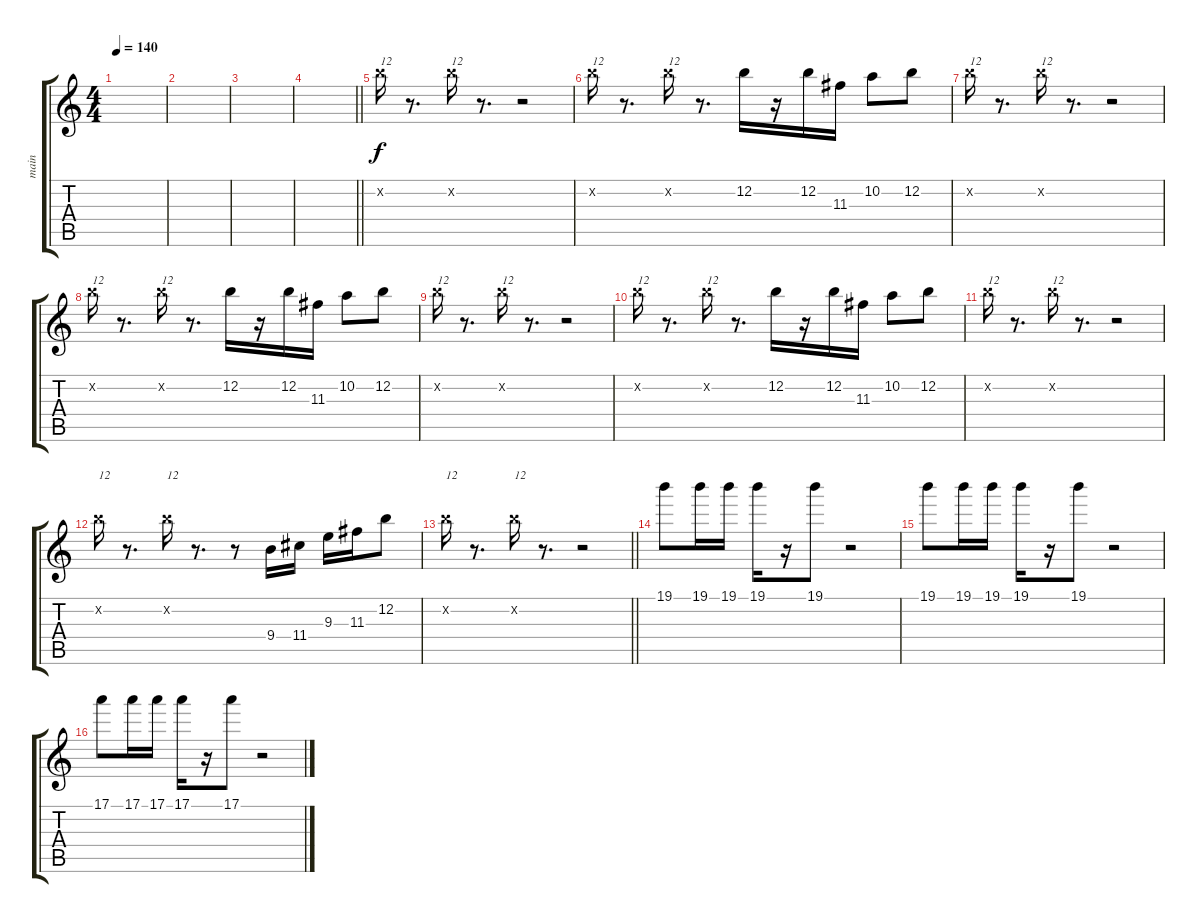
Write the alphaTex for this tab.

\track ("main" "main") {instrument acousticguitarsteel}
\staff {score tabs}
\tuning (E4 B3 G3 D3 A2 E2) {hide}
\ts (4 4)
\tempo 140
\clef g2
\ks c
|
|
|
\barLineRight lightlight
|
12.2{x}.16{txt "12"} r.8{d} 12.2{x}.16{txt "12"} r.8{d} r.2 |
12.2{x}.16{txt "12"} r.8{d} 12.2{x}.16{txt "12"} r.8{d} 12.2.16 r.16 12.2.16 11.3.16 10.2.8 12.2.8 |
12.2{x}.16{txt "12"} r.8{d} 12.2{x}.16{txt "12"} r.8{d} r.2 |
12.2{x}.16{txt "12"} r.8{d} 12.2{x}.16{txt "12"} r.8{d} 12.2.16 r.16 12.2.16 11.3.16 10.2.8 12.2.8 |
12.2{x}.16{txt "12"} r.8{d} 12.2{x}.16{txt "12"} r.8{d} r.2 |
12.2{x}.16{txt "12"} r.8{d} 12.2{x}.16{txt "12"} r.8{d} 12.2.16 r.16 12.2.16 11.3.16 10.2.8 12.2.8 |
12.2{x}.16{txt "12"} r.8{d} 12.2{x}.16{txt "12"} r.8{d} r.2 |
12.2{x}.16{txt "12"} r.8{d} 12.2{x}.16{txt "12"} r.8{d} r.8 9.4.16 11.4.16 9.3.16 11.3.16 12.2.8 |
\barLineRight lightlight
12.2{x}.16{txt "12"} r.8{d} 12.2{x}.16{txt "12"} r.8{d} r.2 |
19.1.8 19.1.16 19.1.16 19.1.16 r.16 19.1.8 r.2 |
19.1.8 19.1.16 19.1.16 19.1.16 r.16 19.1.8 r.2 |
17.1.8 17.1.16 17.1.16 17.1.16 r.16 17.1.8 r.2
